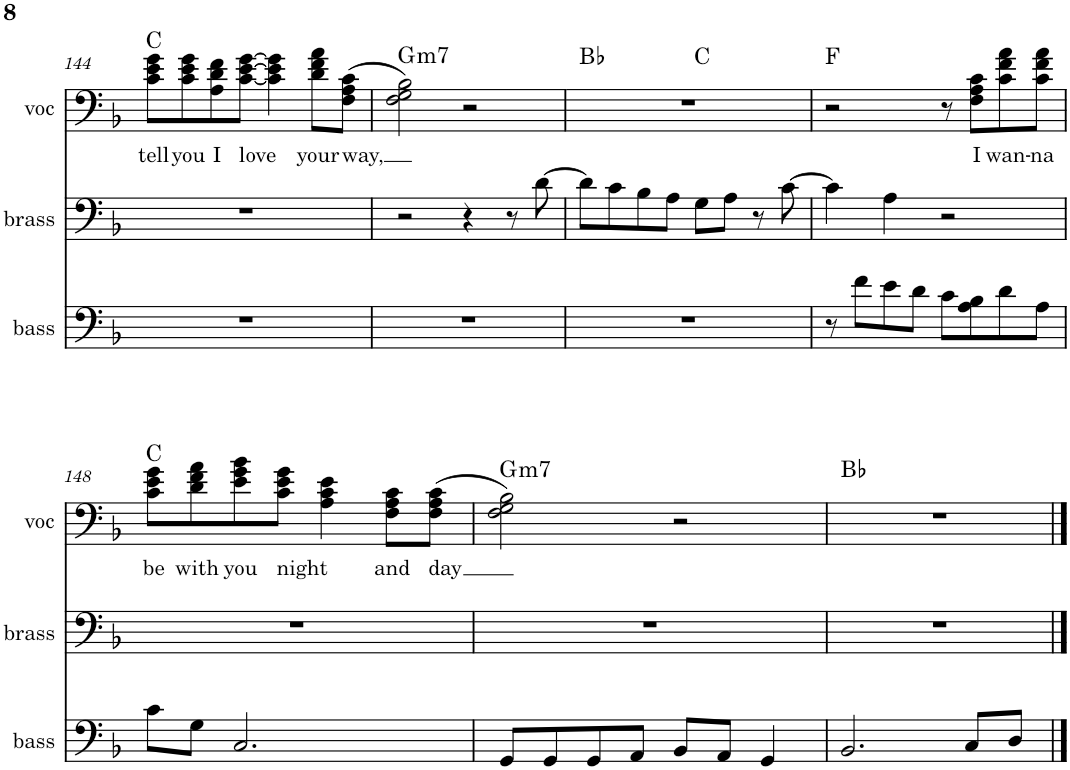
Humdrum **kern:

**kern	**kern	**kern	**text	**harte
*part3	*part2	*part1	*part1	*part1
*staff3	*staff2	*staff1	*staff1	*
*I"bass	*I"brass	*I"voc	*	*
*I'bass	*I'brass	*I'voc	*	*
!!LO:PB:g=z
*clefF4	*clefF4	*clefF4	*	*
*k[b-]	*k[b-]	*k[b-]	*	*
*M4/4	*M4/4	*M4/4	*	*
=144	=144	=144	=144	=144
!	!	!	!LO:LY:b	!
1r	1r	8c\ 8e\ 8g\L	tell	C:maj
!	!	!	!LO:LY:b	!
.	.	8c\ 8e\ 8g\	you	.
!	!	!	!LO:LY:b	!
.	.	8A\ 8d\ 8f\	I	.
!	!	!	!LO:LY:b	!
.	.	[8c\ [8e\ [8g\J	love	.
.	.	4c\] 4e\] 4g\]	.	.
!	!	!	!LO:LY:b	!
.	.	8d\ 8f\ 8a\L	your	.
!	!	!	!LO:LY:b	!
.	.	(8F\ 8A\ 8c\J	way,	.
=145	=145	=145	=145	=145
!	!	!	!	!LO:H:kt=m7
1r	2r	2F\ 2G\ 2B-\)	.	G:min7
.	4r	2r	.	.
.	8r	.	.	.
.	[8d\	.	.	.
=146	=146	=146	=146	=146
*	*	*^	*	*
1r	8d\L]	1r	2ryy	.	Bb:maj
.	8c\	.	.	.	.
.	8B-\	.	.	.	.
.	8A\J	.	.	.	.
.	8G\L	.	2ryy	.	C:maj
.	8A\J	.	.	.	.
.	8r	.	.	.	.
.	[8c\	.	.	.	.
*	*	*v	*v	*	*
=147	=147	=147	=147	=147
8r	4c\]	2r	.	F:maj
8f\L	.	.	.	.
8e\	4A\	.	.	.
8d\J	.	.	.	.
8c\L	2r	8r	.	.
!	!	!	!LO:LY:b	!
8A\ 8B-\	.	8F\ 8A\ 8c\L	I	.
!	!	!	!LO:LY:b	!
8d\	.	8c\ 8f\ 8a\	wan-	.
!	!	!	!LO:LY:b	!
8A\J	.	8c\ 8f\ 8a\J	-na	.
!!LO:LB:g=z
=148	=148	=148	=148	=148
!	!	!	!LO:LY:b	!
8c\L	1r	8c\ 8e\ 8g\L	be	C:maj
!	!	!	!LO:LY:b	!
8G\J	.	8d\ 8f\ 8a\	with	.
!	!	!	!LO:LY:b	!
2.C/	.	8e\ 8g\ 8b-\	you	.
!	!	!	!LO:LY:b	!
.	.	8c\ 8e\ 8g\J	night	.
.	.	4A\ 4c\ 4e\	.	.
!	!	!	!LO:LY:b	!
.	.	8F\ 8A\ 8c\L	and	.
!	!	!	!LO:LY:b	!
.	.	(8F\ 8A\ 8c\J	day	.
=149	=149	=149	=149	=149
!	!	!	!	!LO:H:kt=m7
8GG/L	1r	2F\ 2G\ 2B-\)	.	G:min7
8GG/	.	.	.	.
8GG/	.	.	.	.
8AA/J	.	.	.	.
8BB-/L	.	2r	.	.
8AA/J	.	.	.	.
4GG/	.	.	.	.
=150	=150	=150	=150	=150
2.BB-/	1r	1r	.	Bb:maj
8C/L	.	.	.	.
8D/J	.	.	.	.
==	==	==	==	==
*-	*-	*-	*-	*-
